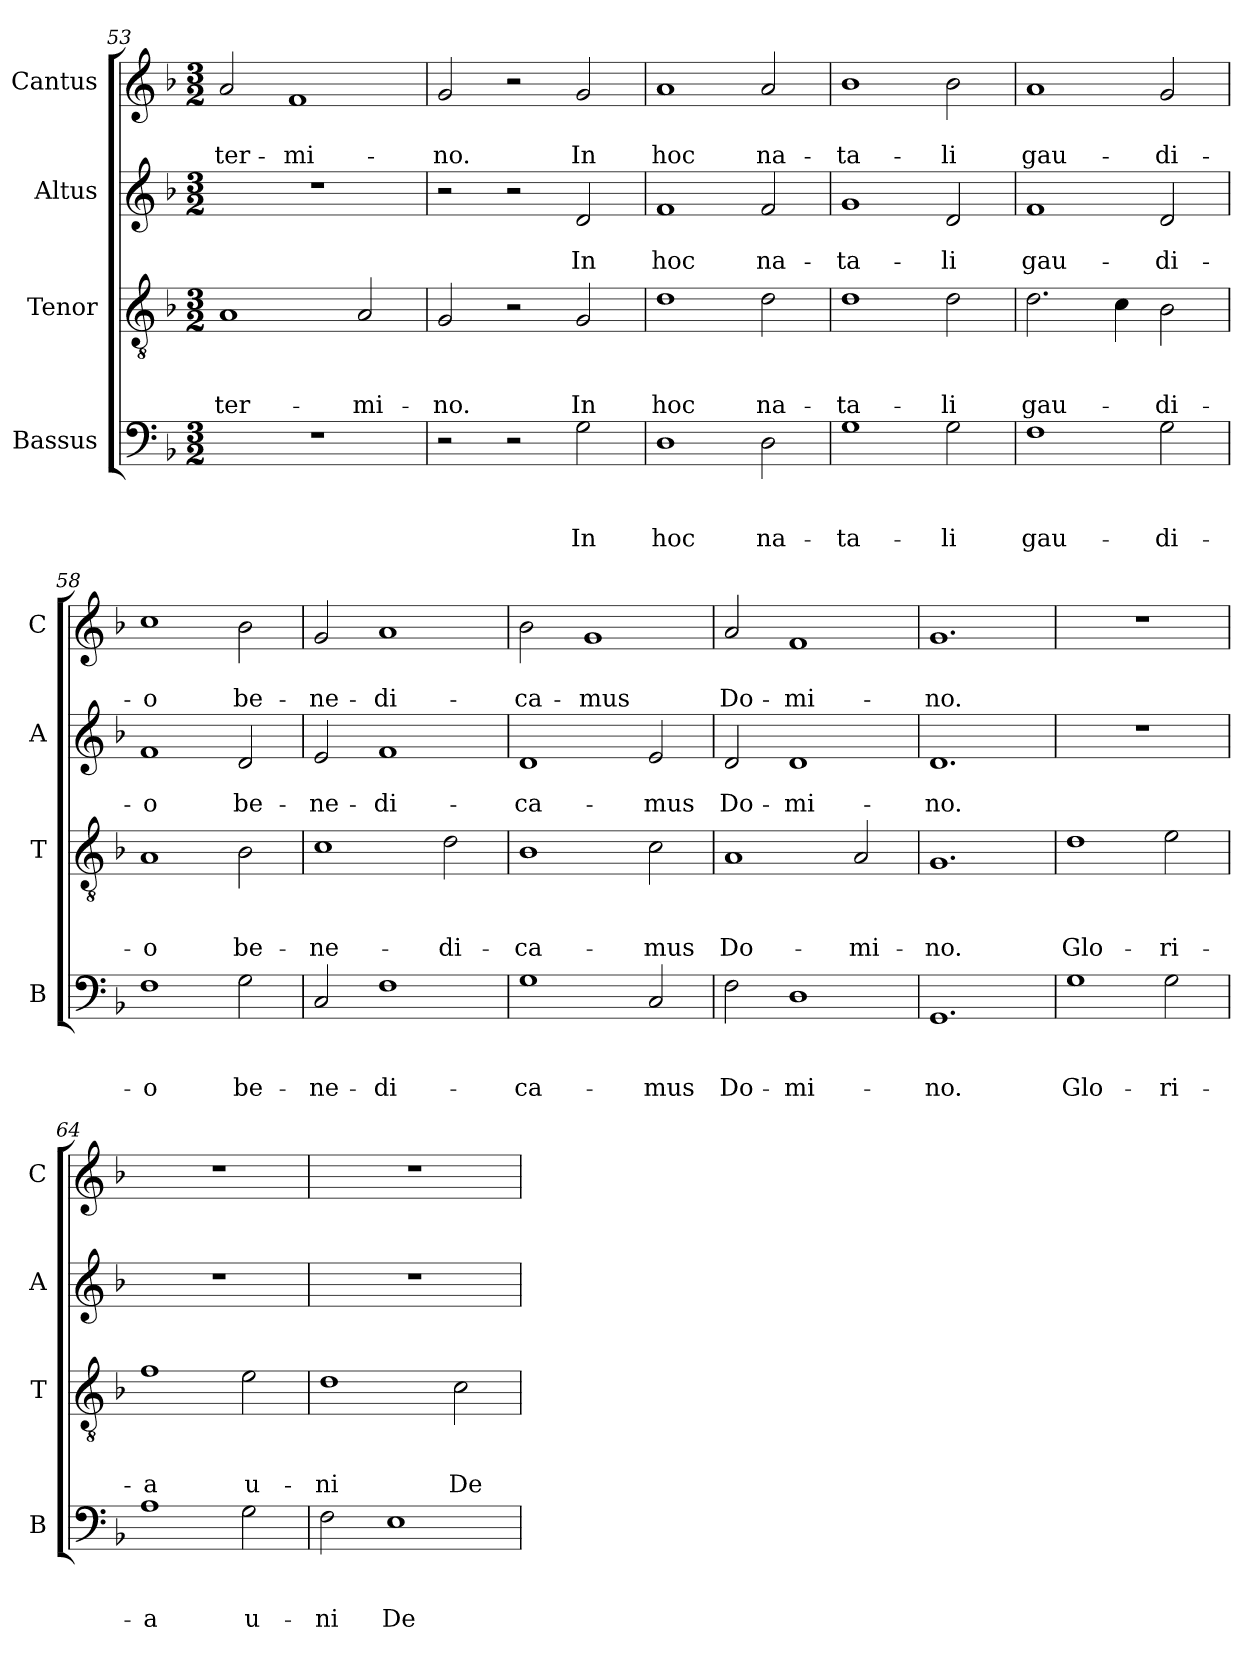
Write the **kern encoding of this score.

**kern	**text	**text	**text	**kern	**text	**text	**text	**kern	**text	**text	**kern	**text	**text
*part4	*part4	*part4	*part4	*part3	*part3	*part3	*part3	*part2	*part2	*part2	*part1	*part1	*part1
*staff4	*staff4	*staff4	*staff4	*staff3	*staff3	*staff3	*staff3	*staff2	*staff2	*staff2	*staff1	*staff1	*staff1
*I"Bassus	*	*	*	*I"Tenor	*	*	*	*I"Altus	*	*	*I"Cantus	*	*
*I'B	*	*	*	*I'T	*	*	*	*I'A	*	*	*I'C	*	*
*clefF4	*	*	*	*clefGv2	*	*	*	*clefG2	*	*	*clefG2	*	*
*k[b-]	*	*	*	*k[b-]	*	*	*	*k[b-]	*	*	*k[b-]	*	*
*F:	*	*	*	*F:	*	*	*	*F:	*	*	*F:	*	*
*M3/2	*	*	*	*M3/2	*	*	*	*M3/2	*	*	*M3/2	*	*
=53	=53	=53	=53	=53	=53	=53	=53	=53	=53	=53	=53	=53	=53
!	!	!	!	!	!	!	!LO:LY:b	!	!	!	!	!	!LO:LY:b
1.r	.	.	.	1A	.	.	ter-	1.r	.	.	2a/	.	ter-
!	!	!	!	!	!	!	!	!	!	!	!	!	!LO:LY:b
.	.	.	.	.	.	.	.	.	.	.	1f	.	-mi-
!	!	!	!	!	!	!	!LO:LY:b	!	!	!	!	!	!
.	.	.	.	2A/	.	.	-mi-	.	.	.	.	.	.
=54	=54	=54	=54	=54	=54	=54	=54	=54	=54	=54	=54	=54	=54
!	!	!	!	!	!	!	!LO:LY:b	!	!	!	!	!	!LO:LY:b
2r	.	.	.	2G/	.	.	-no.	2r	.	.	2g/	.	-no.
2r	.	.	.	2r	.	.	.	2r	.	.	2r	.	.
!	!	!	!LO:LY:b	!	!	!	!LO:LY:b	!	!	!LO:LY:b	!	!	!LO:LY:b
2G\	.	.	In	2G/	.	.	In	2d/	.	In	2g/	.	In
!!LO:LB:g=z
=55	=55	=55	=55	=55	=55	=55	=55	=55	=55	=55	=55	=55	=55
!	!	!	!LO:LY:b	!	!	!	!LO:LY:b	!	!	!LO:LY:b	!	!	!LO:LY:b
1D	.	.	hoc	1d	.	.	hoc	1f	.	hoc	1a	.	hoc
!	!	!	!LO:LY:b	!	!	!	!LO:LY:b	!	!	!LO:LY:b	!	!	!LO:LY:b
2D\	.	.	na-	2d\	.	.	na-	2f/	.	na-	2a/	.	na-
=56	=56	=56	=56	=56	=56	=56	=56	=56	=56	=56	=56	=56	=56
!	!	!	!LO:LY:b	!	!	!	!LO:LY:b	!	!	!LO:LY:b	!	!	!LO:LY:b
1G	.	.	-ta-	1d	.	.	-ta-	1g	.	-ta-	1b-	.	-ta-
!	!	!	!LO:LY:b	!	!	!	!LO:LY:b	!	!	!LO:LY:b	!	!	!LO:LY:b
2G\	.	.	-li	2d\	.	.	-li	2d/	.	-li	2b-\	.	-li
=57	=57	=57	=57	=57	=57	=57	=57	=57	=57	=57	=57	=57	=57
!	!	!	!LO:LY:b	!	!	!	!LO:LY:b	!	!	!LO:LY:b	!	!	!LO:LY:b
1F	.	.	gau-	2.d\	.	.	gau-	1f	.	gau-	1a	.	gau-
.	.	.	.	4c\	.	.	.	.	.	.	.	.	.
!	!	!	!LO:LY:b	!	!	!	!LO:LY:b	!	!	!LO:LY:b	!	!	!LO:LY:b
2G\	.	.	-di-	2B-\	.	.	-di-	2d/	.	-di-	2g/	.	-di-
=58	=58	=58	=58	=58	=58	=58	=58	=58	=58	=58	=58	=58	=58
!	!	!	!LO:LY:b	!	!	!	!LO:LY:b	!	!	!LO:LY:b	!	!	!LO:LY:b
1F	.	.	-o	1A	.	.	-o	1f	.	-o	1cc	.	-o
!	!	!	!LO:LY:b	!	!	!	!LO:LY:b	!	!	!LO:LY:b	!	!	!LO:LY:b
2G\	.	.	be-	2B-\	.	.	be-	2d/	.	be-	2b-\	.	be-
=59	=59	=59	=59	=59	=59	=59	=59	=59	=59	=59	=59	=59	=59
!	!	!	!LO:LY:b	!	!	!	!LO:LY:b	!	!	!LO:LY:b	!	!	!LO:LY:b
2C/	.	.	-ne-	1c	.	.	-ne-	2e/	.	-ne-	2g/	.	-ne-
!	!	!	!LO:LY:b	!	!	!	!	!	!	!LO:LY:b	!	!	!LO:LY:b
1F	.	.	-di-	.	.	.	.	1f	.	-di-	1a	.	-di-
!	!	!	!	!	!	!	!LO:LY:b	!	!	!	!	!	!
.	.	.	.	2d\	.	.	-di-	.	.	.	.	.	.
=60	=60	=60	=60	=60	=60	=60	=60	=60	=60	=60	=60	=60	=60
!	!	!	!LO:LY:b	!	!	!	!LO:LY:b	!	!	!LO:LY:b	!	!	!LO:LY:b
1G	.	.	-ca-	1B-	.	.	-ca-	1d	.	-ca-	2b-\	.	-ca-
!	!	!	!	!	!	!	!	!	!	!	!	!	!LO:LY:b
.	.	.	.	.	.	.	.	.	.	.	1g	.	-mus
!	!	!	!LO:LY:b	!	!	!	!LO:LY:b	!	!	!LO:LY:b	!	!	!
2C/	.	.	-mus	2c\	.	.	-mus	2e/	.	-mus	.	.	.
=61	=61	=61	=61	=61	=61	=61	=61	=61	=61	=61	=61	=61	=61
!	!	!	!LO:LY:b	!	!	!	!LO:LY:b	!	!	!LO:LY:b	!	!	!LO:LY:b
2F\	.	.	Do-	1A	.	.	Do-	2d/	.	Do-	2a/	.	Do-
!	!	!	!LO:LY:b	!	!	!	!	!	!	!LO:LY:b	!	!	!LO:LY:b
1D	.	.	-mi-	.	.	.	.	1d	.	-mi-	1f	.	-mi-
!	!	!	!	!	!	!	!LO:LY:b	!	!	!	!	!	!
.	.	.	.	2A/	.	.	-mi-	.	.	.	.	.	.
=62	=62	=62	=62	=62	=62	=62	=62	=62	=62	=62	=62	=62	=62
!	!	!	!LO:LY:b	!	!	!	!LO:LY:b	!	!	!LO:LY:b	!	!	!LO:LY:b
1.GG	.	.	-no.	1.G	.	.	-no.	1.d	.	-no.	1.g	.	-no.
=63	=63	=63	=63	=63	=63	=63	=63	=63	=63	=63	=63	=63	=63
!	!	!	!LO:LY:b	!	!	!	!LO:LY:b	!	!	!	!	!	!
1G	.	.	Glo-	1d	.	.	Glo-	1.r	.	.	1.r	.	.
!	!	!	!LO:LY:b	!	!	!	!LO:LY:b	!	!	!	!	!	!
2G\	.	.	-ri-	2e\	.	.	-ri-	.	.	.	.	.	.
!!LO:LB:g=z
=64	=64	=64	=64	=64	=64	=64	=64	=64	=64	=64	=64	=64	=64
!	!	!	!LO:LY:b	!	!	!	!LO:LY:b	!	!	!	!	!	!
1A	.	.	-a	1f	.	.	-a	1.r	.	.	1.r	.	.
!	!	!	!LO:LY:b	!	!	!	!LO:LY:b	!	!	!	!	!	!
2G\	.	.	u-	2e\	.	.	u-	.	.	.	.	.	.
=65	=65	=65	=65	=65	=65	=65	=65	=65	=65	=65	=65	=65	=65
!	!	!	!LO:LY:b	!	!	!	!LO:LY:b	!	!	!	!	!	!
2F\	.	.	-ni	1d	.	.	-ni	1.r	.	.	1.r	.	.
!	!	!	!LO:LY:b	!	!	!	!	!	!	!	!	!	!
1E	.	.	De-	.	.	.	.	.	.	.	.	.	.
!	!	!	!	!	!	!	!LO:LY:b	!	!	!	!	!	!
.	.	.	.	2c\	.	.	De-	.	.	.	.	.	.
=	=	=	=	=	=	=	=	=	=	=	=	=	=
*-	*-	*-	*-	*-	*-	*-	*-	*-	*-	*-	*-	*-	*-
